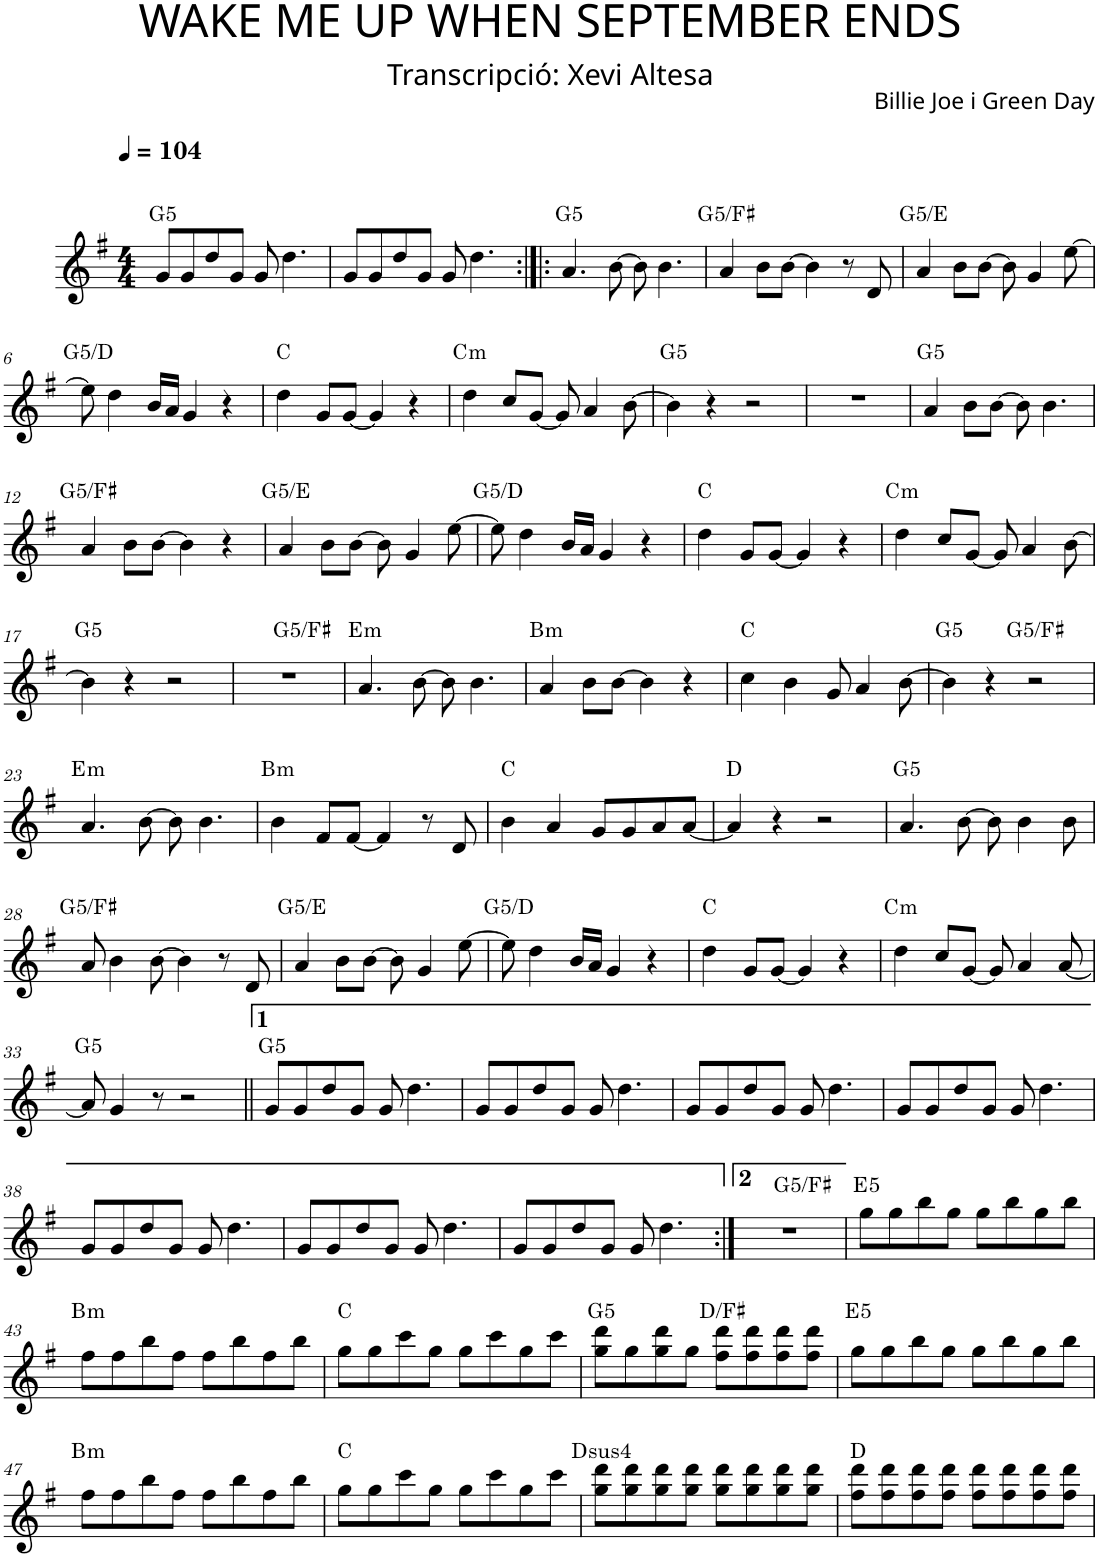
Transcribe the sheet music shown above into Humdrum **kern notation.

**kern	**harte
*part1	*part1
*staff1	*
*I"P1	*
*clefG2	*
*k[f#]	*
*G:	*
*M4/4	*
*MM104	*
=1	=1
!	!LO:H:kt=5
8g/L	G:(1,5)
8g/	.
8dd/	.
8g/J	.
8g/	.
4.dd\	.
=2	=2
8g/L	.
8g/	.
8dd/	.
8g/J	.
8g/	.
4.dd\	.
=3:|!|:	=3:|!|:
!	!LO:H:kt=5
4.a/	G:(1,5)
[>8b\	.
8b\]	.
4.b\	.
=4	=4
!	!LO:H:kt=5
4a/	G:(1,5)/7
8b\L	.
[>8b\J	.
4b\]	.
8r	.
8d/	.
=5	=5
!	!LO:H:kt=5
4a/	G:(1,5)/6
8b\L	.
[>8b\J	.
8b\]	.
4g/	.
[>8ee\	.
!!LO:LB:g=z
=6	=6
!	!LO:H:kt=5
8ee\]	G:(1,5)/5
4dd\	.
16b/LL	.
16a/JJ	.
4g/	.
4r	.
=7	=7
4dd\	C:maj
8g/L	.
[<8g/J	.
4g/]	.
4r	.
=8	=8
!	!LO:H:kt=m
4dd\	C:min
8cc/L	.
[<8g/J	.
8g/]	.
4a/	.
[>8b\	.
=9	=9
!	!LO:H:kt=5
4b\]	G:(1,5)
4r	.
2r	.
=10	=10
1r	.
=11	=11
!	!LO:H:kt=5
4a/	G:(1,5)
8b\L	.
[>8b\J	.
8b\]	.
4.b\	.
!!LO:LB:g=z
=12	=12
!	!LO:H:kt=5
4a/	G:(1,5)/7
8b\L	.
[>8b\J	.
4b\]	.
4r	.
=13	=13
!	!LO:H:kt=5
4a/	G:(1,5)/6
8b\L	.
[>8b\J	.
8b\]	.
4g/	.
[>8ee\	.
=14	=14
!	!LO:H:kt=5
8ee\]	G:(1,5)/5
4dd\	.
16b/LL	.
16a/JJ	.
4g/	.
4r	.
=15	=15
4dd\	C:maj
8g/L	.
[<8g/J	.
4g/]	.
4r	.
=16	=16
!	!LO:H:kt=m
4dd\	C:min
8cc/L	.
[<8g/J	.
8g/]	.
4a/	.
[>8b\	.
!!LO:LB:g=z
=17	=17
!	!LO:H:kt=5
4b\]	G:(1,5)
4r	.
2r	.
=18	=18
*^	*
1r	2ryy	.
!	!	!LO:H:kt=5
.	2ryy	G:(1,5)/7
=19	=19	=19
!	!	!LO:H:kt=m
*v	*v	*
4.a/	E:min
[>8b\	.
8b\]	.
4.b\	.
=20	=20
!	!LO:H:kt=m
4a/	B:min
8b\L	.
[>8b\J	.
4b\]	.
4r	.
=21	=21
4cc\	C:maj
4b\	.
8g/	.
4a/	.
[>8b\	.
=22	=22
!	!LO:H:kt=5
4b\]	G:(1,5)
4r	.
!	!LO:H:kt=5
2r	G:(1,5)/7
!!LO:LB:g=z
=23	=23
!	!LO:H:kt=m
4.a/	E:min
[>8b\	.
8b\]	.
4.b\	.
=24	=24
!	!LO:H:kt=m
4b\	B:min
8f#/L	.
[<8f#/J	.
4f#/]	.
8r	.
8d/	.
=25	=25
4b\	C:maj
4a/	.
8g/L	.
8g/	.
8a/	.
[<8a/J	.
=26	=26
4a/]	D:maj
4r	.
2r	.
=27	=27
!	!LO:H:kt=5
4.a/	G:(1,5)
[>8b\	.
8b\]	.
4b\	.
8b\	.
!!LO:LB:g=z
=28	=28
!	!LO:H:kt=5
8a/	G:(1,5)/7
4b\	.
[>8b\	.
4b\]	.
8r	.
8d/	.
=29	=29
!	!LO:H:kt=5
4a/	G:(1,5)/6
8b\L	.
[>8b\J	.
8b\]	.
4g/	.
[>8ee\	.
=30	=30
!	!LO:H:kt=5
8ee\]	G:(1,5)/5
4dd\	.
16b/LL	.
16a/JJ	.
4g/	.
4r	.
=31	=31
4dd\	C:maj
8g/L	.
[<8g/J	.
4g/]	.
4r	.
=32	=32
!	!LO:H:kt=m
4dd\	C:min
8cc/L	.
[<8g/J	.
8g/]	.
4a/	.
[<8a/	.
!!LO:LB:g=z
=33	=33
!	!LO:H:kt=5
8a/]	G:(1,5)
4g/	.
8r	.
2r	.
=34||	=34||
!	!LO:H:kt=5
8g/L	G:(1,5)
8g/	.
8dd/	.
8g/J	.
8g/	.
4.dd\	.
=35	=35
8g/L	.
8g/	.
8dd/	.
8g/J	.
8g/	.
4.dd\	.
=36	=36
8g/L	.
8g/	.
8dd/	.
8g/J	.
8g/	.
4.dd\	.
=37	=37
8g/L	.
8g/	.
8dd/	.
8g/J	.
8g/	.
4.dd\	.
!!LO:LB:g=z
=38	=38
8g/L	.
8g/	.
8dd/	.
8g/J	.
8g/	.
4.dd\	.
=39	=39
8g/L	.
8g/	.
8dd/	.
8g/J	.
8g/	.
4.dd\	.
=40	=40
8g/L	.
8g/	.
8dd/	.
8g/J	.
8g/	.
4.dd\	.
=41:|!	=41:|!
*^	*
1r	2ryy	.
!	!	!LO:H:kt=5
.	2ryy	G:(1,5)/7
=42	=42	=42
!	!	!LO:H:kt=5
*v	*v	*
8gg\L	E:(1,5)
8gg\	.
8bb\	.
8gg\J	.
8gg\L	.
8bb\	.
8gg\	.
8bb\J	.
!!LO:LB:g=z
=43	=43
!	!LO:H:kt=m
8ff#\L	B:min
8ff#\	.
8bb\	.
8ff#\J	.
8ff#\L	.
8bb\	.
8ff#\	.
8bb\J	.
=44	=44
8gg\L	C:maj
8gg\	.
8ccc\	.
8gg\J	.
8gg\L	.
8ccc\	.
8gg\	.
8ccc\J	.
=45	=45
!	!LO:H:kt=5
8gg\ 8ddd\L	G:(1,5)
8gg\	.
8gg\ 8ddd\	.
8gg\J	.
8ff#\ 8ddd\L	D:maj/3
8ff#\ 8ddd\	.
8ff#\ 8ddd\	.
8ff#\ 8ddd\J	.
=46	=46
!	!LO:H:kt=5
8gg\L	E:(1,5)
8gg\	.
8bb\	.
8gg\J	.
8gg\L	.
8bb\	.
8gg\	.
8bb\J	.
!!LO:LB:g=z
=47	=47
!	!LO:H:kt=m
8ff#\L	B:min
8ff#\	.
8bb\	.
8ff#\J	.
8ff#\L	.
8bb\	.
8ff#\	.
8bb\J	.
=48	=48
8gg\L	C:maj
8gg\	.
8ccc\	.
8gg\J	.
8gg\L	.
8ccc\	.
8gg\	.
8ccc\J	.
=49	=49
!	!LO:H:kt=4
8gg\ 8ddd\L	D:sus4
8gg\ 8ddd\	.
8gg\ 8ddd\	.
8gg\ 8ddd\J	.
8gg\ 8ddd\L	.
8gg\ 8ddd\	.
8gg\ 8ddd\	.
8gg\ 8ddd\J	.
=50	=50
8ff#\ 8ddd\L	D:maj
8ff#\ 8ddd\	.
8ff#\ 8ddd\	.
8ff#\ 8ddd\J	.
8ff#\ 8ddd\L	.
8ff#\ 8ddd\	.
8ff#\ 8ddd\	.
8ff#\ 8ddd\J	.
=	=
*-	*-
